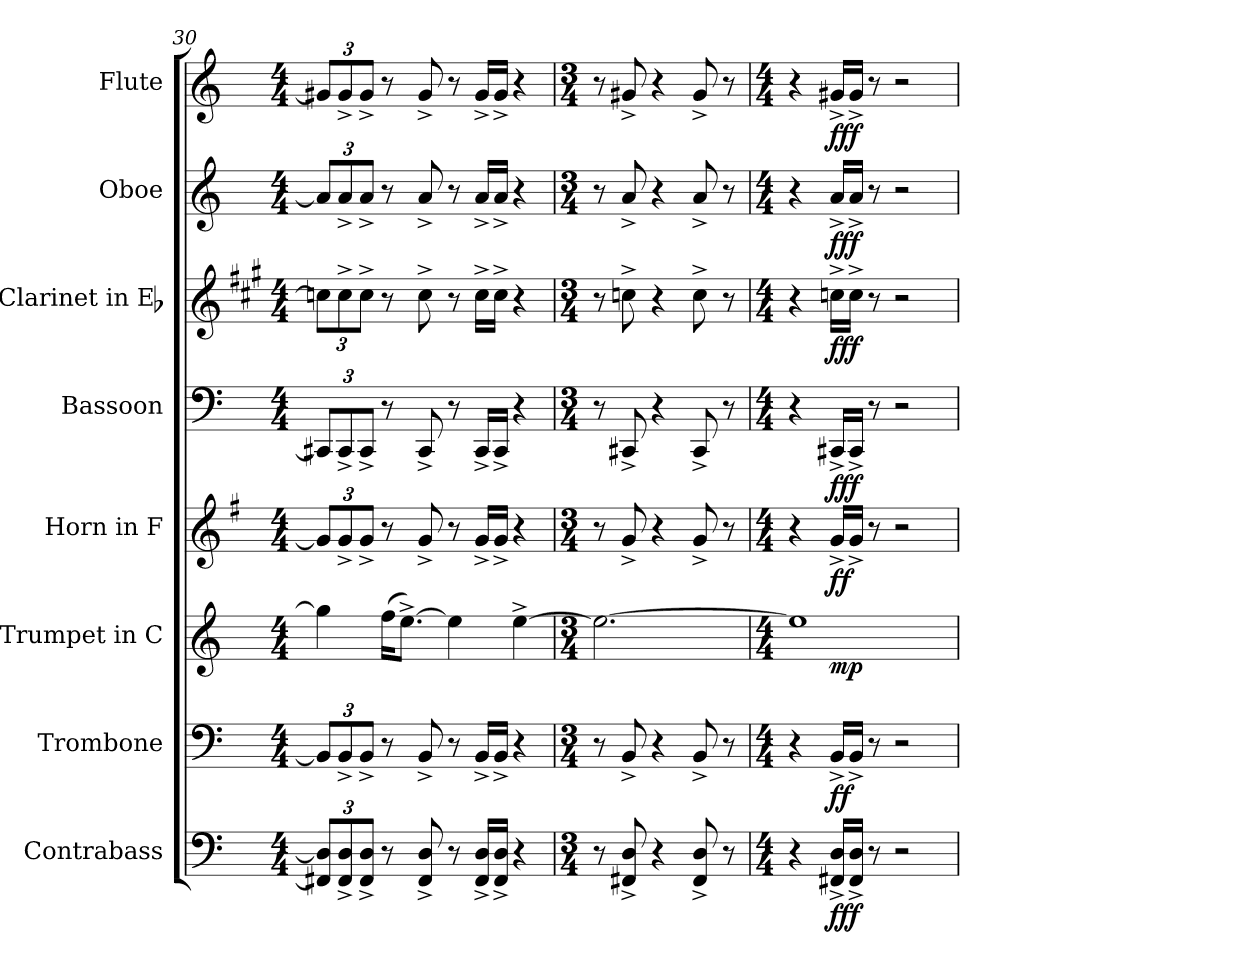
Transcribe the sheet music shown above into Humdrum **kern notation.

**kern	**dynam	**kern	**dynam	**kern	**dynam	**kern	**dynam	**kern	**dynam	**kern	**dynam	**kern	**dynam	**kern	**dynam
*part8	*part8	*part7	*part7	*part6	*part6	*part5	*part5	*part4	*part4	*part3	*part3	*part2	*part2	*part1	*part1
*staff8	*staff8	*staff7	*staff7	*staff6	*staff6	*staff5	*staff5	*staff4	*staff4	*staff3	*staff3	*staff2	*staff2	*staff1	*staff1
*I"Contrabass	*	*I"Trombone	*	*I"Trumpet in C	*	*I"Horn in F	*	*I"Bassoon	*	*I"Clarinet in Eb	*	*I"Oboe	*	*I"Flute	*
*I'cb	*	*I'tn	*	*I'tp	*	*	*	*I'bn	*	*I'cl	*	*I'ob	*	*I'fl	*
*clefF4	*	*clefF4	*	*clefG2	*	*clefG2	*	*clefF4	*	*clefG2	*	*clefG2	*	*clefG2	*
*ITrd7c12	*	*	*	*	*	*ITrd4c7	*	*	*	*ITrd-2c-3	*	*	*	*	*
*k[]	*	*k[]	*	*k[]	*	*k[]	*	*k[]	*	*k[]	*	*k[]	*	*k[]	*
*M4/4	*	*M4/4	*	*M4/4	*	*M4/4	*	*M4/4	*	*M4/4	*	*M4/4	*	*M4/4	*
=30	=30	=30	=30	=30	=30	=30	=30	=30	=30	=30	=30	=30	=30	=30	=30
12FFF#X] 12DD]L	.	12BBL]	.	4gg]	.	12cL]	.	12CC#XL]	.	12ee-XL]	.	12aL]	.	12g#XL]	.
12FFF#^ 12DD^	.	12BB^	.	.	.	12c^	.	12CC#^	.	12ee-^	.	12a^	.	12g#^	.
12FFF#^ 12DD^J	.	12BB^J	.	.	.	12c^J	.	12CC#^J	.	12ee-^J	.	12a^J	.	12g#^J	.
8r	.	8r	.	(16ffKL	.	8r	.	8r	.	8r	.	8r	.	8r	.
.	.	.	.	[8.ee^J)	.	.	.	.	.	.	.	.	.	.	.
8FFF#^ 8DD^	.	8BB^	.	.	.	8c^	.	8CC#^	.	8ee-^	.	8a^	.	8g#^	.
8r	.	8r	.	4ee]	.	8r	.	8r	.	8r	.	8r	.	8r	.
16FFF#^ 16DD^LL	.	16BB^LL	.	.	.	16c^LL	.	16CC#^LL	.	16ee-^LL	.	16a^LL	.	16g#^LL	.
16FFF#^ 16DD^JJ	.	16BB^JJ	.	.	.	16c^JJ	.	16CC#^JJ	.	16ee-^JJ	.	16a^JJ	.	16g#^JJ	.
4r	.	4r	.	[4ee^	.	4r	.	4r	.	4r	.	4r	.	4r	.
=31	=31	=31	=31	=31	=31	=31	=31	=31	=31	=31	=31	=31	=31	=31	=31
*M3/4	*	*M3/4	*	*M3/4	*	*M3/4	*	*M3/4	*	*M3/4	*	*M3/4	*	*M3/4	*
8r	.	8r	.	2.ee_	.	8r	.	8r	.	8r	.	8r	.	8r	.
8FFF#X^ 8DD^	.	8BB^	.	.	.	8c^	.	8CC#X^	.	8ee-X^	.	8a^	.	8g#X^	.
4r	.	4r	.	.	.	4r	.	4r	.	4r	.	4r	.	4r	.
8FFF#^ 8DD^	.	8BB^	.	.	.	8c^	.	8CC#^	.	8ee-^	.	8a^	.	8g#^	.
8r	.	8r	.	.	.	8r	.	8r	.	8r	.	8r	.	8r	.
=32	=32	=32	=32	=32	=32	=32	=32	=32	=32	=32	=32	=32	=32	=32	=32
*M4/4	*	*M4/4	*	*M4/4	*	*M4/4	*	*M4/4	*	*M4/4	*	*M4/4	*	*M4/4	*
*	*	*	*	*^	*	*	*	*	*	*	*	*	*	*	*
4r	.	4r	.	1ee]	4ryy	.	4r	.	4r	.	4r	.	4r	.	4r	.
16FFF#X^ 16DD^LL	fff	16BB^LL	ff	.	2.ryy	mp	16c^LL	ff	16CC#X^LL	fff	16ee-X^LL	fff	16a^LL	fff	16g#X^LL	fff
16FFF#^ 16DD^JJ	.	16BB^JJ	.	.	.	.	16c^JJ	.	16CC#^JJ	.	16ee-^JJ	.	16a^JJ	.	16g#^JJ	.
8r	.	8r	.	.	.	.	8r	.	8r	.	8r	.	8r	.	8r	.
2r	.	2r	.	.	.	.	2r	.	2r	.	2r	.	2r	.	2r	.
*	*	*	*	*v	*v	*	*	*	*	*	*	*	*	*	*	*
=	=	=	=	=	=	=	=	=	=	=	=	=	=	=	=
*-	*-	*-	*-	*-	*-	*-	*-	*-	*-	*-	*-	*-	*-	*-	*-
